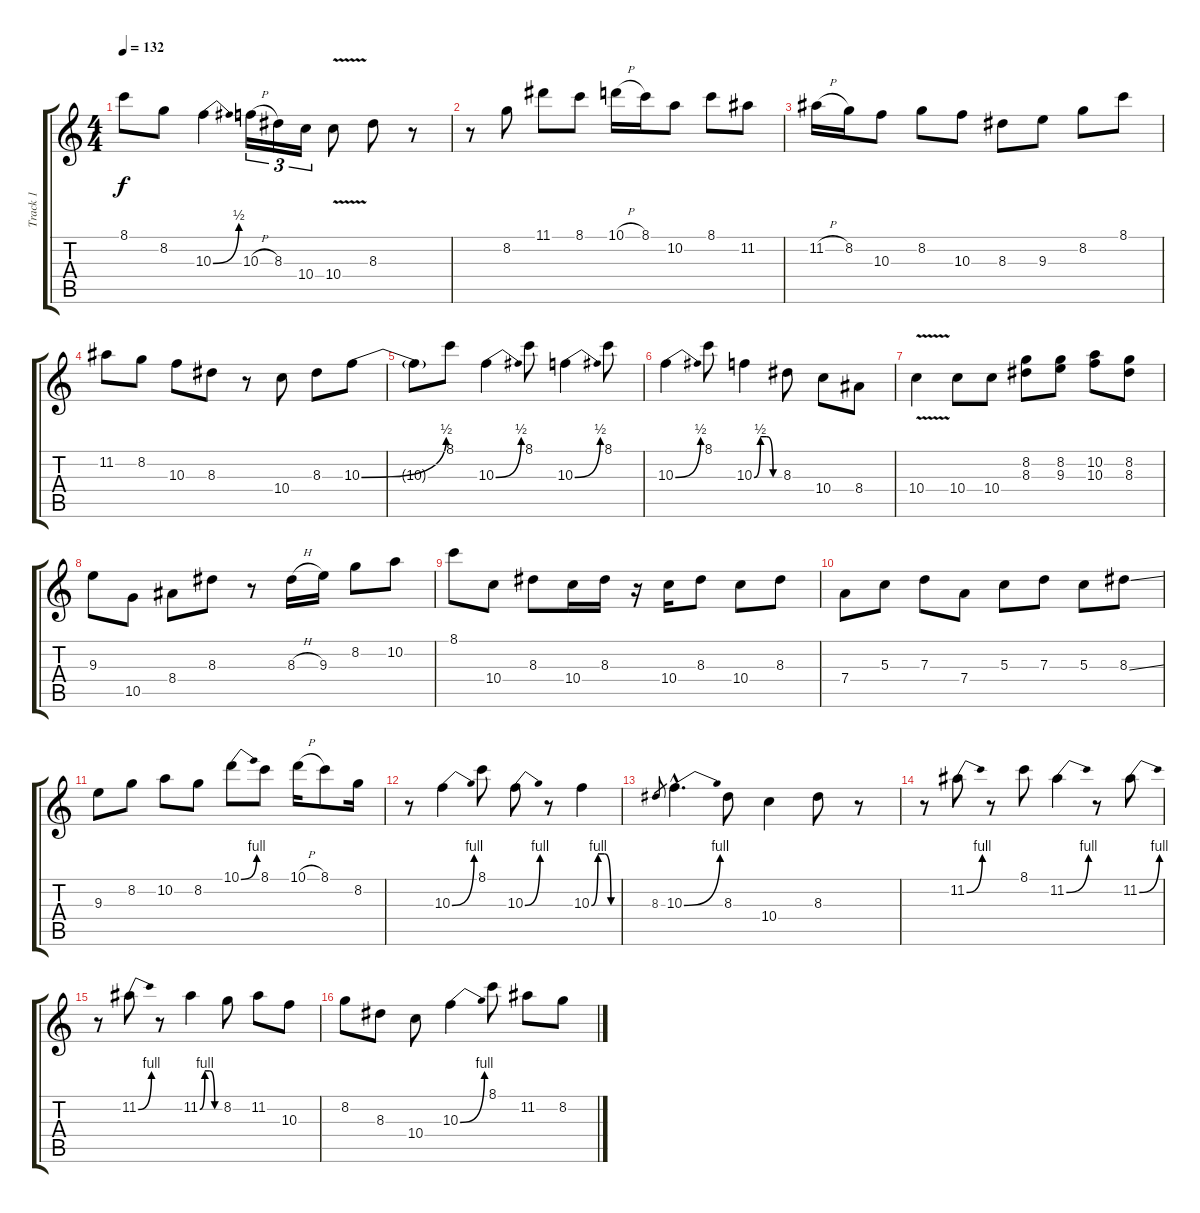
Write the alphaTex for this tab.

\track ("Track 1" "Track 1") {instrument distortionguitar}
\staff {score tabs}
\tuning (E4 B3 G3 D3 A2 E2) {hide}
\ts (4 4)
\tempo 132
\clef g2
\ks c
8.1.8{dy f} 8.2.8 10.3{be (bend 0 0 60 2)}.4 10.3{h}.16{tu (3 2)} 8.3.16{tu (3 2)} 10.4.16{tu (3 2)} 10.4{v}.8 8.3.8 r.8 |
r.8 8.2.8 11.1.8 8.1.8 10.1{h}.16 8.1.16 10.2.8 8.1.8 11.2.8 |
11.2{h}.16 8.2.16 10.3.8 8.2.8 10.3.8 8.3.8 9.3.8 8.2.8 8.1.8 |
11.2.8 8.2.8 10.3.8 8.3.8 r.8 10.4.8 8.3.8 10.3{be (bend 0 0 60 2)}.8 |
10.3{t}.8 8.1.8 10.3{be (bend 0 0 60 2)}.4 8.1.8 10.3{be (bend 0 0 60 2)}.4 8.1.8 |
10.3{be (bend 0 0 60 2)}.4 8.1.8 10.3{be (custom 0 0 15 2 30 2 45 0 60 0)}.4 8.3.8 10.4.8 8.4.8 |
10.4{v}.4 10.4.8 10.4.8 (8.2 8.3).8 (8.2 9.3).8 (10.2 10.3).8 (8.2 8.3).8 |
9.3.8 10.5.8 8.4.8 8.3.8 r.8 8.3{h}.16 9.3.16 8.2.8 10.2.8 |
8.1.8 10.4.8 8.3.8 10.4.16 8.3.16 r.16 10.4.16 8.3.8 10.4.8 8.3.8 |
7.4.8 5.3.8 7.3.8 7.4.8 5.3.8 7.3.8 5.3.8 8.3{ss}.8 |
9.3.8 8.2.8 10.2.8 8.2.8 10.1{be (bend 0 0 60 4)}.8 8.1.8 10.1{h}.16 8.1.8 8.2.16 |
r.8 10.3{be (bend 0 0 60 4)}.4 8.1.8 10.3{be (bend 0 0 60 4)}.8 r.8 10.3{be (custom 0 0 15 4 30 4 45 0 60 0)}.4 |
8.3.8{gr} 10.3{be (bend 0 0 60 4) hac}.4{d} 8.3.8 10.4.4 8.3.8 r.8 |
r.8 11.2{be (bend 0 0 60 4)}.8 r.8 8.1.8 11.2{be (bend 0 0 60 4)}.4 r.8 11.2{be (bend 0 0 60 4)}.8 |
r.8 11.2{be (bend 0 0 60 4)}.8 r.8 11.2{be (custom 0 0 15 4 30 4 45 0 60 0)}.4 8.2.8 11.2.8 10.3.8 |
8.2.8 8.3.8 10.4.8 10.3{be (bend 0 0 60 4)}.4 8.1.8 11.2.8 8.2.8
